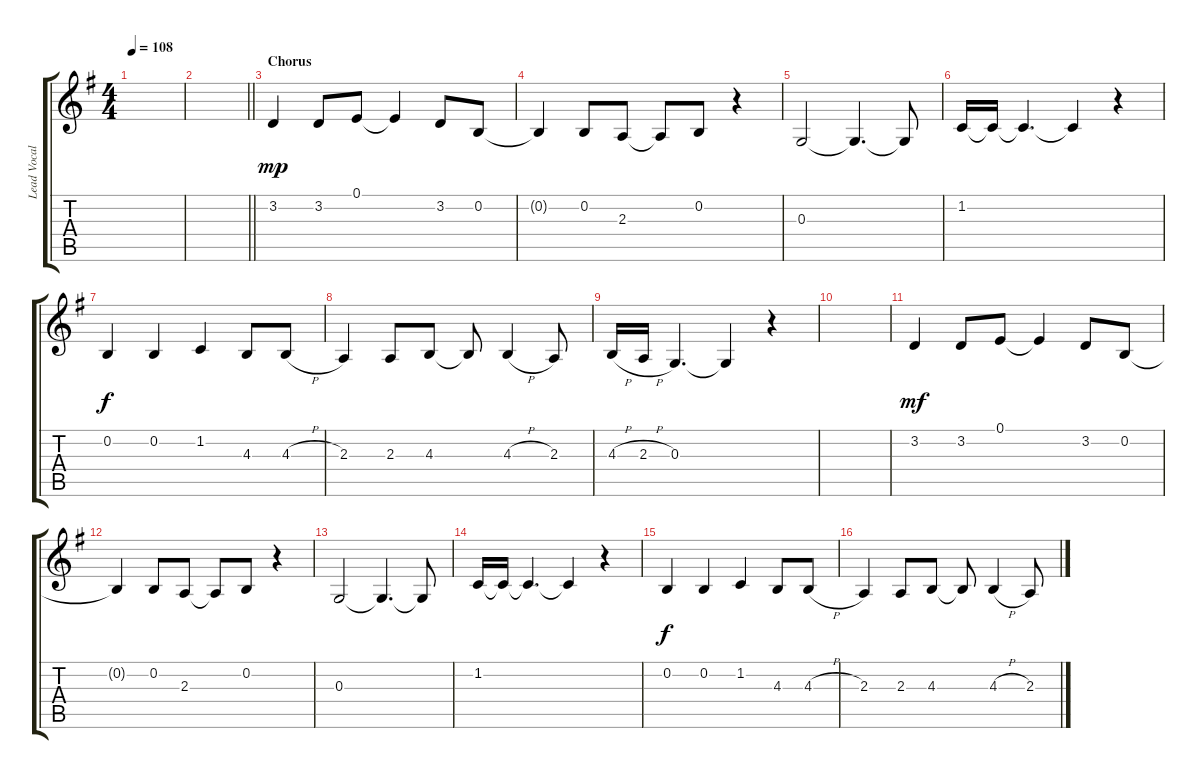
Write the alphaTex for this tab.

\track ("Lead Vocals" "Lead Vocal") {instrument altosax}
\staff {score tabs}
\tuning (E4 B3 G3 D3 A2 E2) {hide}
\ts (4 4)
\tempo 108
\clef g2
\ks g
|
\barLineRight lightlight
|
\section ("" "Chorus")
3.2.4{dy mp} 3.2.8 0.1.8 0.1{t}.4 3.2.8 0.2.8 |
0.2{t}.4 0.2.8 2.3.8 2.3{t}.8 0.2.8 r.4 |
0.3.2 0.3{t}.4{d} 0.3{t}.8 |
1.2.16 1.2{t}.16 1.2{t}.4{d} 1.2{t}.4 r.4 |
0.2.4{dy f} 0.2.4 1.2.4 4.3.8 4.3{h}.8 |
2.3.4 2.3.8 4.3.8 4.3{t}.8 4.3{h}.4 2.3.8 |
4.3{h}.16 2.3{h}.16 0.3.4{d} 0.3{t}.4 r.4 |
|
3.2.4{dy mf} 3.2.8 0.1.8 0.1{t}.4 3.2.8 0.2.8 |
0.2{t}.4 0.2.8 2.3.8 2.3{t}.8 0.2.8 r.4 |
0.3.2 0.3{t}.4{d} 0.3{t}.8 |
1.2.16 1.2{t}.16 1.2{t}.4{d} 1.2{t}.4 r.4 |
0.2.4{dy f} 0.2.4 1.2.4 4.3.8 4.3{h}.8 |
2.3.4 2.3.8 4.3.8 4.3{t}.8 4.3{h}.4 2.3.8
